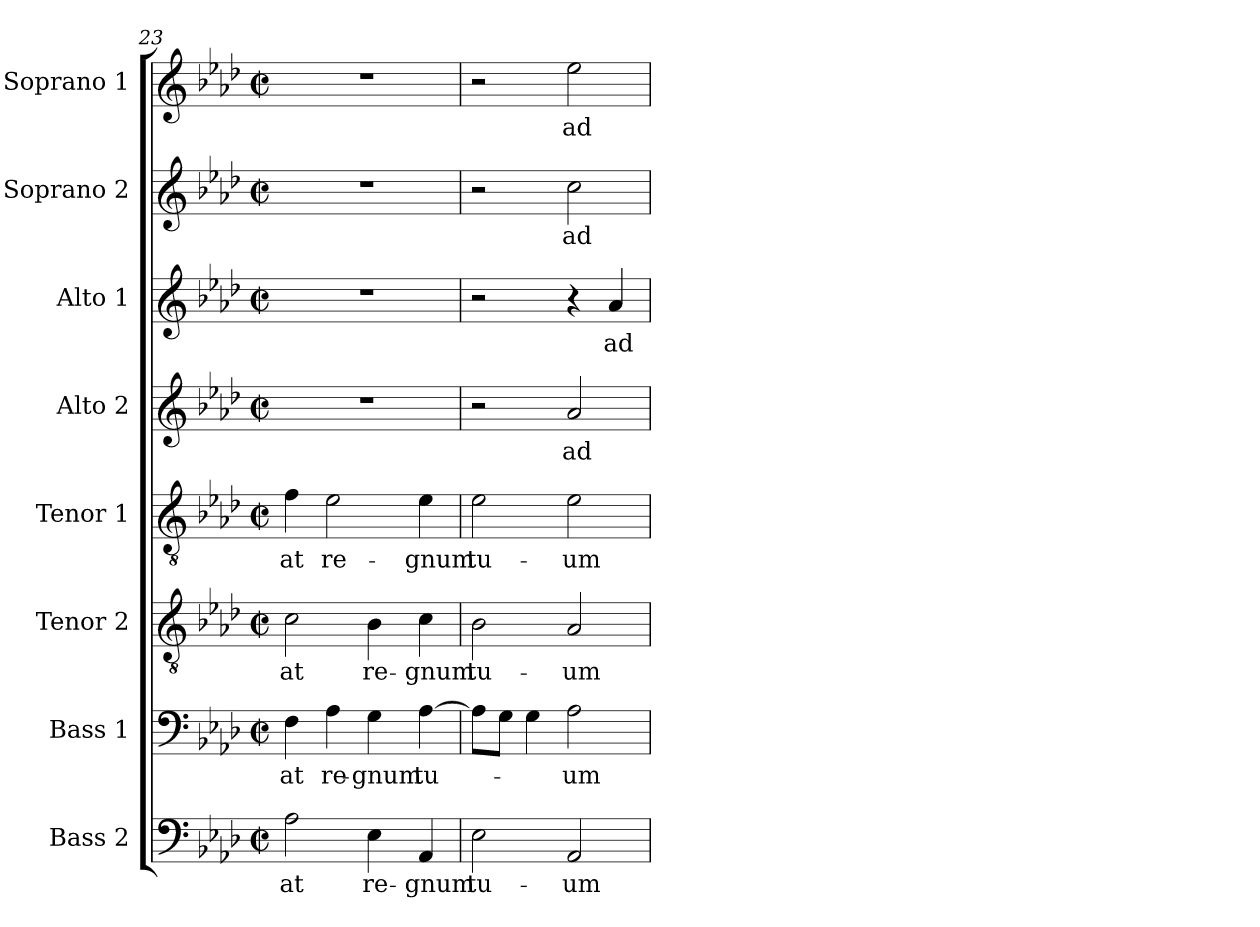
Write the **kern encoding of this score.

**kern	**text	**kern	**text	**kern	**text	**kern	**text	**kern	**text	**kern	**text	**kern	**text	**kern	**text
*part8	*part8	*part7	*part7	*part6	*part6	*part5	*part5	*part4	*part4	*part3	*part3	*part2	*part2	*part1	*part1
*staff8	*staff8	*staff7	*staff7	*staff6	*staff6	*staff5	*staff5	*staff4	*staff4	*staff3	*staff3	*staff2	*staff2	*staff1	*staff1
*I"Bass 2	*	*I"Bass 1	*	*I"Tenor 2	*	*I"Tenor 1	*	*I"Alto 2	*	*I"Alto 1	*	*I"Soprano 2	*	*I"Soprano 1	*
*I'B.2	*	*I'B.1	*	*I'T.2	*	*I'T.1	*	*I'A.2	*	*I'A.1	*	*I'S.2	*	*I'S.1	*
*clefF4	*	*clefF4	*	*clefGv2	*	*clefGv2	*	*clefG2	*	*clefG2	*	*clefG2	*	*clefG2	*
*	*	*	*	*ITrd7c12	*	*ITrd7c12	*	*	*	*	*	*	*	*	*
*k[b-e-a-d-]	*	*k[b-e-a-d-]	*	*k[b-e-a-d-]	*	*k[b-e-a-d-]	*	*k[b-e-a-d-]	*	*k[b-e-a-d-]	*	*k[b-e-a-d-]	*	*k[b-e-a-d-]	*
*A-:	*	*A-:	*	*A-:	*	*A-:	*	*A-:	*	*A-:	*	*A-:	*	*A-:	*
*M2/2	*	*M2/2	*	*M2/2	*	*M2/2	*	*M2/2	*	*M2/2	*	*M2/2	*	*M2/2	*
*met(c|)	*	*met(c|)	*	*met(c|)	*	*met(c|)	*	*met(c|)	*	*met(c|)	*	*met(c|)	*	*met(c|)	*
=23	=23	=23	=23	=23	=23	=23	=23	=23	=23	=23	=23	=23	=23	=23	=23
!	!LO:LY:b:color=#000000	!	!	!	!	!	!	!	!	!	!	!	!	!	!
!	!	!	!LO:LY:b:color=#000000	!	!	!	!	!	!	!	!	!	!	!	!
!	!	!	!	!	!LO:LY:b:color=#000000	!	!	!	!	!	!	!	!	!	!
!	!	!	!	!	!	!	!LO:LY:b:color=#000000	!	!	!	!	!	!	!	!
2A-i\	-at	4Fi\	-at	2Ci\	-at	4Fi\	-at	1r	.	1r	.	1r	.	1r	.
!	!	!	!LO:LY:b:color=#000000	!	!	!	!	!	!	!	!	!	!	!	!
!	!	!	!	!	!	!	!LO:LY:b:color=#000000	!	!	!	!	!	!	!	!
.	.	4A-i\	re-	.	.	2E-i\	re-	.	.	.	.	.	.	.	.
!	!LO:LY:b:color=#000000	!	!	!	!	!	!	!	!	!	!	!	!	!	!
!	!	!	!LO:LY:b:color=#000000	!	!	!	!	!	!	!	!	!	!	!	!
!	!	!	!	!	!LO:LY:b:color=#000000	!	!	!	!	!	!	!	!	!	!
4E-i\	re-	4Gi\	-gnum	4BB-i\	re-	.	.	.	.	.	.	.	.	.	.
!	!LO:LY:b:color=#000000	!	!	!	!	!	!	!	!	!	!	!	!	!	!
!	!	!	!LO:LY:b:color=#000000	!	!	!	!	!	!	!	!	!	!	!	!
!	!	!	!	!	!LO:LY:b:color=#000000	!	!	!	!	!	!	!	!	!	!
!	!	!	!	!	!	!	!LO:LY:b:color=#000000	!	!	!	!	!	!	!	!
4AA-i/	-gnum	[4A-i\	tu-	4Ci\	-gnum	4E-i\	-gnum	.	.	.	.	.	.	.	.
=24	=24	=24	=24	=24	=24	=24	=24	=24	=24	=24	=24	=24	=24	=24	=24
!	!LO:LY:b:color=#000000	!	!	!	!	!	!	!	!	!	!	!	!	!	!
!	!	!	!	!	!LO:LY:b:color=#000000	!	!	!	!	!	!	!	!	!	!
!	!	!	!	!	!	!	!LO:LY:b:color=#000000	!	!	!	!	!	!	!	!
2E-i\	tu-	8A-i\L]	.	2BB-i\	tu-	2E-i\	tu-	2r	.	2r	.	2r	.	2r	.
.	.	8Gi\J	.	.	.	.	.	.	.	.	.	.	.	.	.
.	.	4Gi\	.	.	.	.	.	.	.	.	.	.	.	.	.
!	!LO:LY:b:color=#000000	!	!	!	!	!	!	!	!	!	!	!	!	!	!
!	!	!	!LO:LY:b:color=#000000	!	!	!	!	!	!	!	!	!	!	!	!
!	!	!	!	!	!LO:LY:b:color=#000000	!	!	!	!	!	!	!	!	!	!
!	!	!	!	!	!	!	!LO:LY:b:color=#000000	!	!	!	!	!	!	!	!
!	!	!	!	!	!	!	!	!	!LO:LY:b:color=#000000	!	!	!	!	!	!
!	!	!	!	!	!	!	!	!	!	!	!	!	!LO:LY:b:color=#000000	!	!
!	!	!	!	!	!	!	!	!	!	!	!	!	!	!	!LO:LY:b:color=#000000
2AA-i/	-um	2A-i\	-um	2AA-i/	-um	2E-i\	-um	2a-i/	ad-	4r	.	2cci\	ad-	2ee-i\	ad-
!	!	!	!	!	!	!	!	!	!	!	!LO:LY:b:color=#000000	!	!	!	!
.	.	.	.	.	.	.	.	.	.	4a-i/	ad-	.	.	.	.
=	=	=	=	=	=	=	=	=	=	=	=	=	=	=	=
*-	*-	*-	*-	*-	*-	*-	*-	*-	*-	*-	*-	*-	*-	*-	*-
